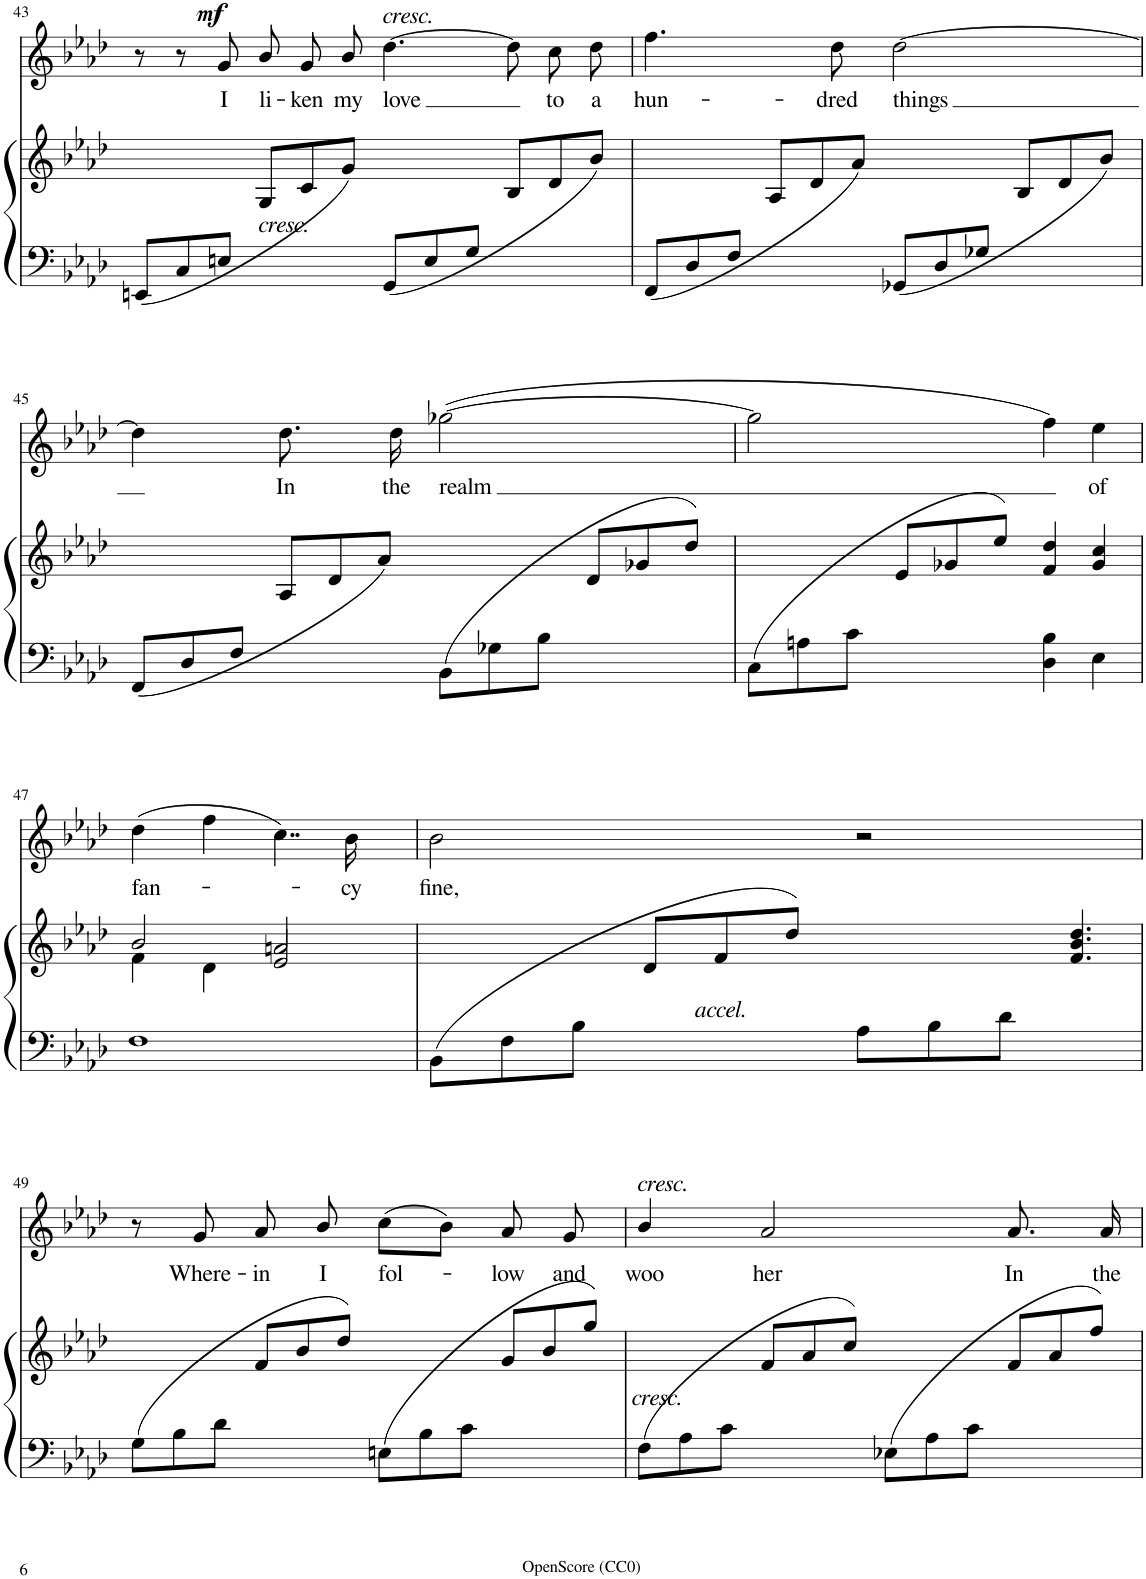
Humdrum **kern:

**kern	**kern	**kern	**text	**dynam
*part2	*part2	*part1	*part1	*part1
*staff3	*staff2	*staff1	*staff1	*staff1
*I"Piano	*	*I"Voice	*	*
*I'Pno	*	*	*	*
!!LO:PB:g=z
*clefF4	*clefG2	*clefG2	*	*
*k[b-e-a-d-]	*k[b-e-a-d-]	*k[b-e-a-d-]	*	*
*M12/8	*M12/8	*M12/8	*	*
*Xtuplet	*	*Xtuplet	*	*
=43	=43	=43	=43	=43
*^	*	*	*	*
(12EEn/L	1.ryy	4ryy	12r	.	.
12C/	.	.	12r	.	.
!	!	!	!	!LO:LY:b	!LO:DY:a
12En/J	.	.	12g/	I	mf
*	*	*Xtuplet	*	*	*
!	!	!LO:TX:b:i:t=cresc.	!	!	!
!	!	!	!	!LO:LY:b	!
4ryy	.	12G/L	12b-/	li-	.
!	!	!	!	!LO:LY:b	!
.	.	12c/	12g/	-ken	.
!	!	!	!	!LO:LY:b	!
.	.	12g/J)	12b-/	my	.
!	!	!	!LO:TX:a:i:t=cresc.	!	!
!	!	!	!	!LO:LY:b	!
(12GG/L	.	4ryy	[6.dd-\	love	.
12E/	.	.	.	.	.
12G/J	.	.	.	.	.
2.ryy	.	12B-/L	12dd-\]	.	.
!	!	!	!	!LO:LY:b	!
.	.	12d-/	12cc\	to	.
!	!	!	!	!LO:LY:b	!
.	.	12b-/J)	12dd-\	a	.
.	.	2ryy	2ryy	.	.
=44	=44	=44	=44	=44	=44
!	!	!	!	!LO:LY:b	!
(12FF/L	1.ryy	4ryy	4.ff\	hun-	.
12D-/	.	.	.	.	.
12F/J	.	.	.	.	.
4ryy	.	12A-/L	.	.	.
.	.	12d-/	.	.	.
!	!	!	!	!LO:LY:b	!
.	.	.	8dd-\	-dred	.
.	.	12a-/J)	.	.	.
!	!	!	!	!LO:LY:b	!
(12GG-X/L	.	4ryy	[2dd-\	things	.
12D-/	.	.	.	.	.
12G-X/J	.	.	.	.	.
2.ryy	.	12B-/L	.	.	.
.	.	12d-/	.	.	.
.	.	12b-/J)	.	.	.
.	.	2ryy	2ryy	.	.
!!LO:LB:g=z
=45	=45	=45	=45	=45	=45
(12FF/L	1.ryy	4ryy	4dd-\]	.	.
12D-/	.	.	.	.	.
12F/J	.	.	.	.	.
!	!	!	!	!LO:LY:b	!
4ryy	.	12A-/L	8.dd-\	In	.
.	.	12d-/	.	.	.
.	.	12a-/J)	.	.	.
!	!	!	!	!LO:LY:b	!
.	.	.	16dd-\	the	.
!	!	!	!	!LO:LY:b	!
(12BB-\L	.	4ryy	([2gg-X\	realm	.
12G-X\	.	.	.	.	.
12B-\J	.	.	.	.	.
2.ryy	.	12d-/L	.	.	.
.	.	12g-X/	.	.	.
.	.	12dd-/J)	.	.	.
.	.	2ryy	2ryy	.	.
=46	=46	=46	=46	=46	=46
(12C\L	2ryy	4ryy	2gg-\]	.	.
12An\	.	.	.	.	.
12c\J	.	.	.	.	.
2.ryy	.	12e-/L	.	.	.
.	.	12g-X/	.	.	.
.	.	12ee-/J)	.	.	.
.	4D-\ 4B-\	4f/ 4dd-/	4ff\)	.	.
!	!	!	!	!LO:LY:b	!
.	4E-\	4g-/ 4cc/	4ee-\	of	.
!!LO:LB:g=z
=47	=47	=47	=47	=47	=47
*	*	*^	*	*	*
!	!	!	!	!	!LO:LY:b	!
*v	*v	*	*	*	*	*
1F	2b-/	4f\	(4dd-\	fan-	.
.	.	4d-\	4ff\	.	.
.	2an/	2e-/	4..cc\)	.	.
!	!	!	!	!LO:LY:b	!
.	.	.	16b-\	-cy	.
*	*v	*v	*	*	*
=48	=48	=48	=48	=48
*^	*	*	*	*
!	!	!	!	!LO:LY:b	!
(12BB-\L	1.ryy	4ryy	2b-\	fine,	.
12F\	.	.	.	.	.
12B-\J	.	.	.	.	.
4ryy	.	12d-/L	.	.	.
!	!	!LO:TX:b:i:t=accel.	!	!	!
.	.	12f/	.	.	.
.	.	12dd-/J)	.	.	.
12A-\L	.	4ryy	2r	.	.
12B-\	.	.	.	.	.
12d-\J	.	.	.	.	.
2.ryy	.	6.f/ 6.b-/ 6.dd-/	.	.	.
.	.	2ryy	2ryy	.	.
!!LO:LB:g=z
=49	=49	=49	=49	=49	=49
(12G\L	1.ryy	4ryy	8r	.	.
12B-\	.	.	.	.	.
!	!	!	!	!LO:LY:b	!
.	.	.	8g/	Where-	.
12d-\J	.	.	.	.	.
!	!	!	!	!LO:LY:b	!
4ryy	.	12f/L	8a-/	-in	.
.	.	12b-/	.	.	.
!	!	!	!	!LO:LY:b	!
.	.	.	8b-/	I	.
.	.	12dd-/J)	.	.	.
!	!	!	!	!LO:LY:b	!
(12En\L	.	4ryy	(8cc\L	fol-	.
12B-\	.	.	.	.	.
.	.	.	8b-\J)	.	.
12c\J	.	.	.	.	.
!	!	!	!	!LO:LY:b	!
2.ryy	.	12g/L	8a-/	-low	.
.	.	12b-/	.	.	.
!	!	!	!	!LO:LY:b	!
.	.	.	8g/	and	.
.	.	12gg/J)	.	.	.
.	.	2ryy	2ryy	.	.
=50	=50	=50	=50	=50	=50
!	!	!	!LO:TX:a:i:t=cresc.	!	!
!	!	!LO:TX:b:i:t=cresc.	!	!	!
!	!	!	!	!LO:LY:b	!
(12F\L	1.ryy	4ryy	4b-/	woo	.
12A-\	.	.	.	.	.
12c\J	.	.	.	.	.
!	!	!	!	!LO:LY:b	!
4ryy	.	12f/L	2a-/	her	.
.	.	12a-/	.	.	.
.	.	12cc/J)	.	.	.
(12E-X\L	.	4ryy	.	.	.
12A-\	.	.	.	.	.
12c\J	.	.	.	.	.
!	!	!	!	!LO:LY:b	!
2.ryy	.	12f/L	8.a-/	In	.
.	.	12a-/	.	.	.
.	.	12ff/J)	.	.	.
!	!	!	!	!LO:LY:b	!
.	.	.	16a-/	the	.
.	.	2ryy	2ryy	.	.
*v	*v	*	*	*	*
=	=	=	=	=
*-	*-	*-	*-	*-
